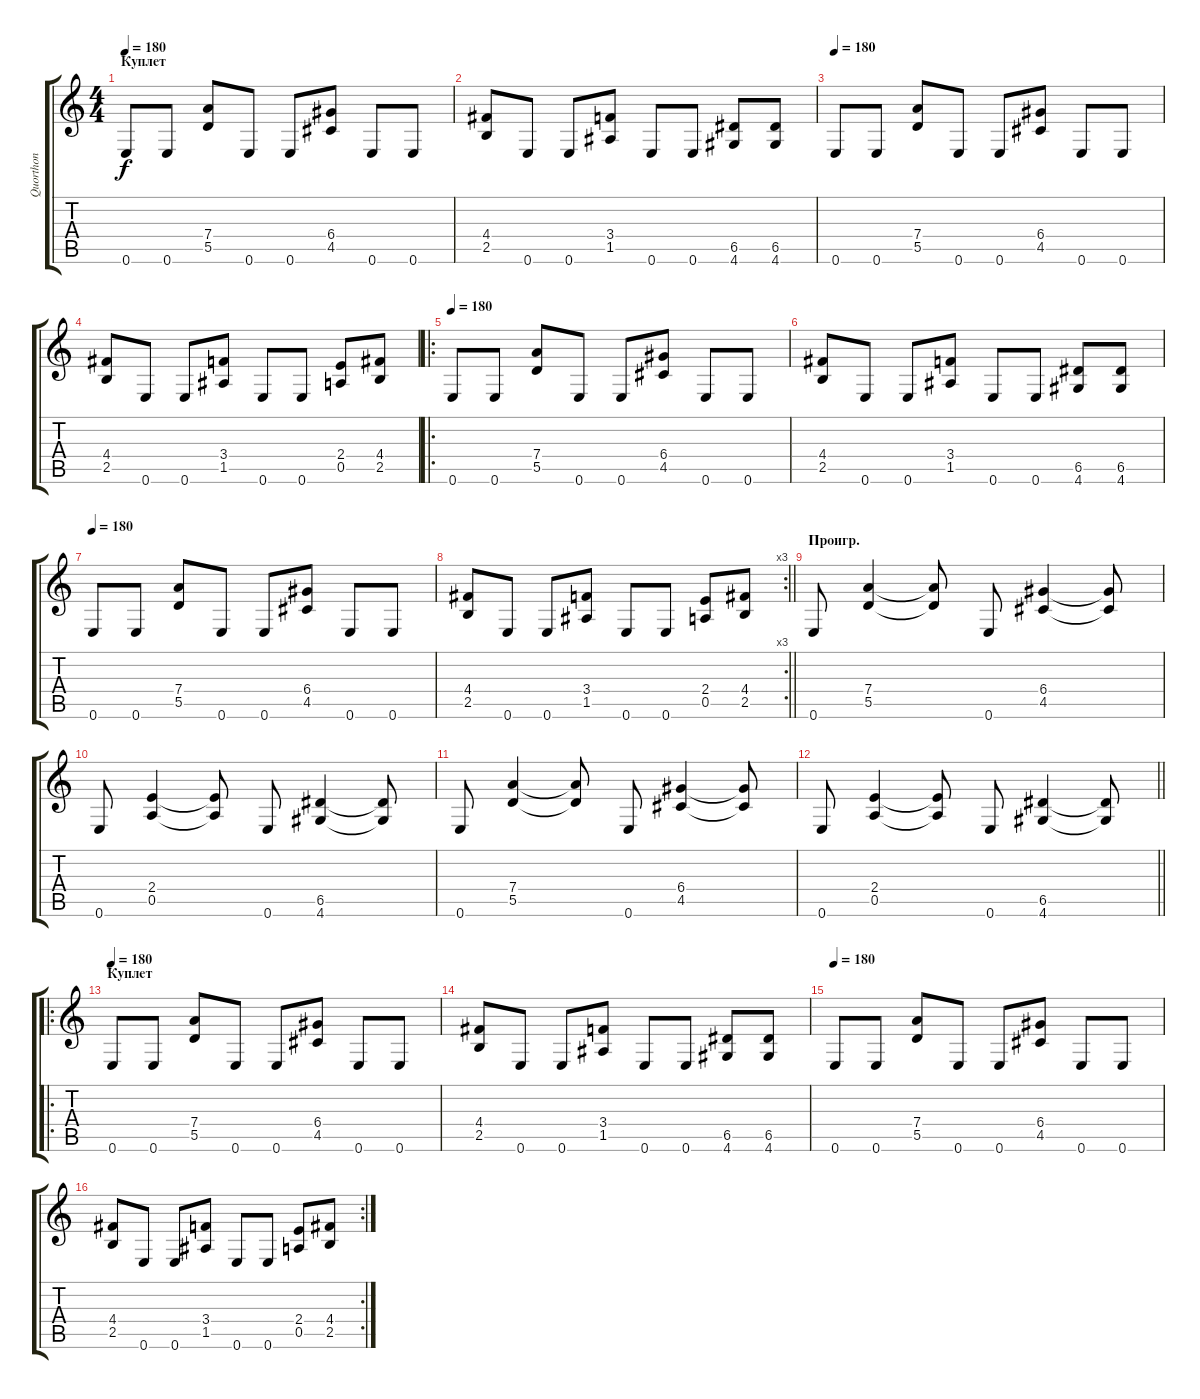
\track ("Quorthon" "Quorthon") {instrument distortionguitar}
\staff {score tabs}
\tuning (E4 B3 G3 D3 A2 E2) {hide}
\ts (4 4)
\section ("" "Куплет")
\tempo 180
\clef g2
\ks c
0.6.8{dy f} 0.6.8 (7.4 5.5).8 0.6.8 0.6.8 (6.4 4.5).8 0.6.8 0.6.8 |
(4.4 2.5).8 0.6.8 0.6.8 (3.4 1.5).8 0.6.8 0.6.8 (6.5 4.6).8 (6.5 4.6).8 |
\tempo 180
0.6.8 0.6.8 (7.4 5.5).8 0.6.8 0.6.8 (6.4 4.5).8 0.6.8 0.6.8 |
(4.4 2.5).8 0.6.8 0.6.8 (3.4 1.5).8 0.6.8 0.6.8 (2.4 0.5).8 (4.4 2.5).8 |
\ro
\tempo 180
0.6.8 0.6.8 (7.4 5.5).8 0.6.8 0.6.8 (6.4 4.5).8 0.6.8 0.6.8 |
(4.4 2.5).8 0.6.8 0.6.8 (3.4 1.5).8 0.6.8 0.6.8 (6.5 4.6).8 (6.5 4.6).8 |
\tempo 180
0.6.8 0.6.8 (7.4 5.5).8 0.6.8 0.6.8 (6.4 4.5).8 0.6.8 0.6.8 |
\rc 3
\barLineRight lightlight
(4.4 2.5).8 0.6.8 0.6.8 (3.4 1.5).8 0.6.8 0.6.8 (2.4 0.5).8 (4.4 2.5).8 |
\section ("" "Проигр.")
0.6.8 (7.4 5.5).4 (7.4{t} 5.5{t}).8 0.6.8 (6.4 4.5).4 (6.4{t} 4.5{t}).8 |
0.6.8 (2.4 0.5).4 (2.4{t} 0.5{t}).8 0.6.8 (6.5 4.6).4 (6.5{t} 4.6{t}).8 |
0.6.8 (7.4 5.5).4 (7.4{t} 5.5{t}).8 0.6.8 (6.4 4.5).4 (6.4{t} 4.5{t}).8 |
\barLineRight lightlight
0.6.8 (2.4 0.5).4 (2.4{t} 0.5{t}).8 0.6.8 (6.5 4.6).4 (6.5{t} 4.6{t}).8 |
\ro
\section ("" "Куплет")
\tempo 180
0.6.8 0.6.8 (7.4 5.5).8 0.6.8 0.6.8 (6.4 4.5).8 0.6.8 0.6.8 |
(4.4 2.5).8 0.6.8 0.6.8 (3.4 1.5).8 0.6.8 0.6.8 (6.5 4.6).8 (6.5 4.6).8 |
\tempo 180
0.6.8 0.6.8 (7.4 5.5).8 0.6.8 0.6.8 (6.4 4.5).8 0.6.8 0.6.8 |
\rc 2
(4.4 2.5).8 0.6.8 0.6.8 (3.4 1.5).8 0.6.8 0.6.8 (2.4 0.5).8 (4.4 2.5).8
